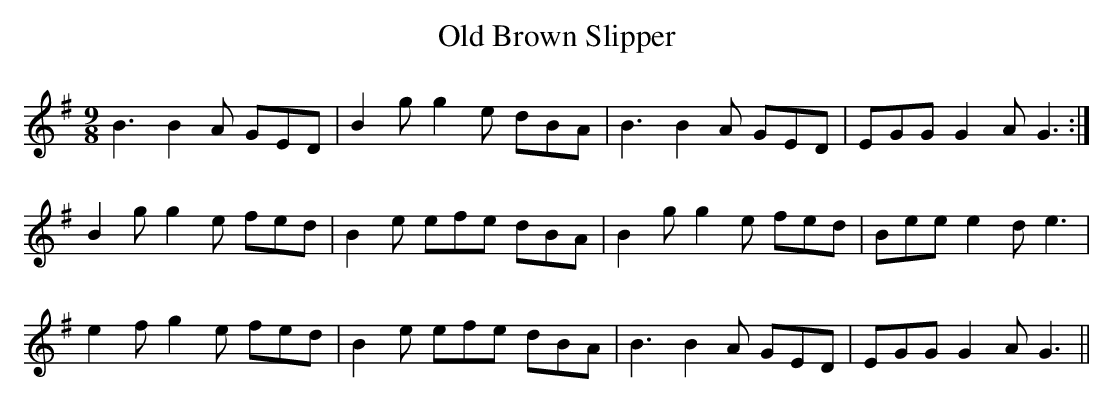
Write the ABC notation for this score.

X:1
T: Old Brown Slipper
L: 1/8
M: 9/8
K: G
B3 B2A GED|B2g g2e dBA|B3 B2A GED|EGG G2A G3 :|
B2g g2e fed|B2e efe dBA|B2g g2e fed|Bee e2d e3|
e2f g2e fed|B2e efe dBA|B3 B2A GED|EGG G2A G3 ||
